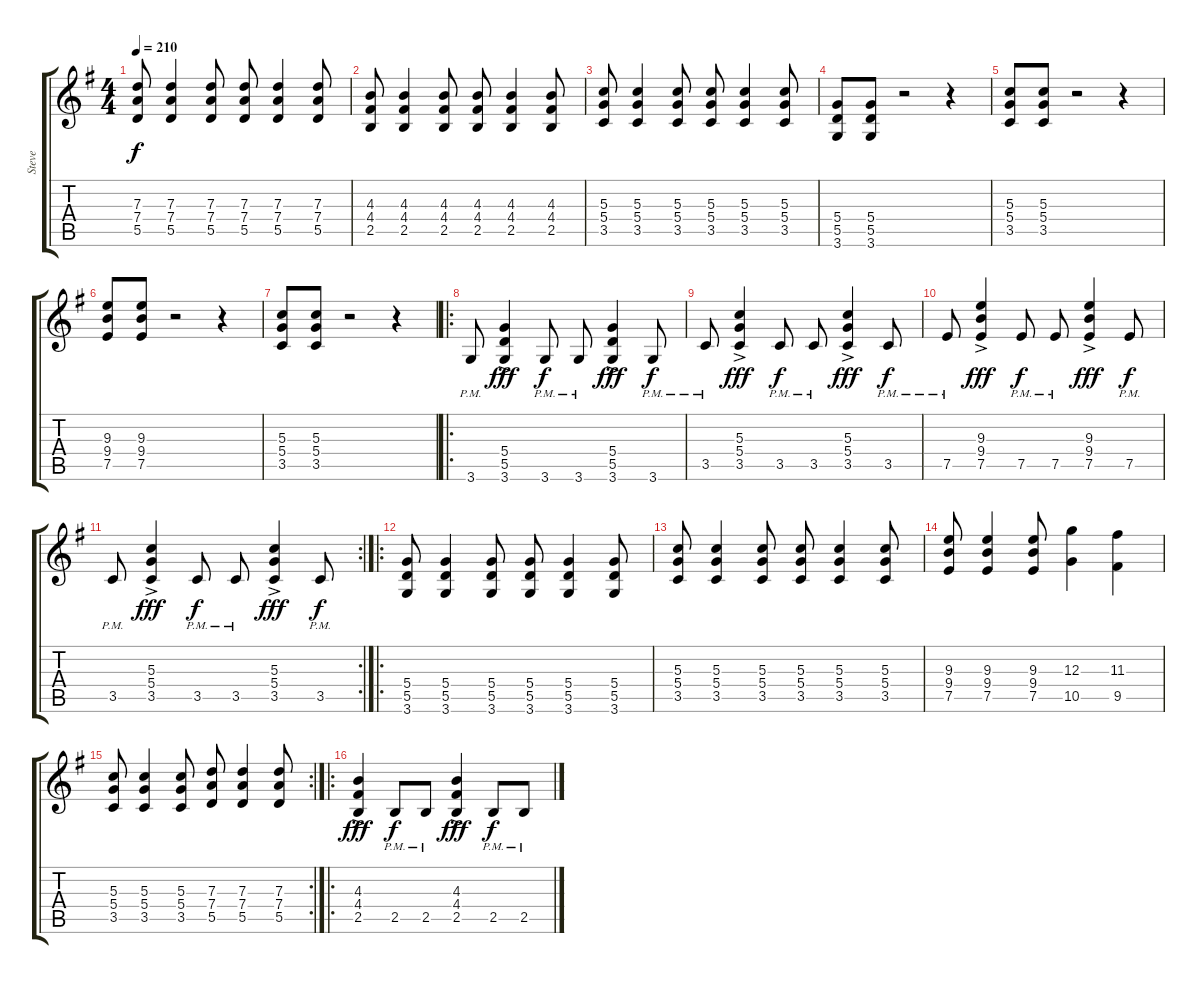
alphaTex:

\track ("Steve" "Steve") {instrument distortionguitar}
\staff {score tabs}
\tuning (E4 B3 G3 D3 A2 E2) {hide}
\ts (4 4)
\tempo 210
\clef g2
\ks g
(7.3 7.4 5.5).8{dy f} (7.3 7.4 5.5).4 (7.3 7.4 5.5).8 (7.3 7.4 5.5).8 (7.3 7.4 5.5).4 (7.3 7.4 5.5).8 |
(4.3 4.4 2.5).8 (4.3 4.4 2.5).4 (4.3 4.4 2.5).8 (4.3 4.4 2.5).8 (4.3 4.4 2.5).4 (4.3 4.4 2.5).8 |
(5.3 5.4 3.5).8 (5.3 5.4 3.5).4 (5.3 5.4 3.5).8 (5.3 5.4 3.5).8 (5.3 5.4 3.5).4 (5.3 5.4 3.5).8 |
(5.4 5.5 3.6).8 (5.4 5.5 3.6).8 r.2 r.4 |
(5.3 5.4 3.5).8 (5.3 5.4 3.5).8 r.2 r.4 |
(9.3 9.4 7.5).8 (9.3 9.4 7.5).8 r.2 r.4 |
(5.3 5.4 3.5).8 (5.3 5.4 3.5).8 r.2 r.4 |
\ro
3.6{pm}.8 (5.4 5.5 3.6{ac}).4{dy fff} 3.6{pm}.8{dy f} 3.6{pm}.8 (5.4 5.5 3.6{ac}).4{dy fff} 3.6{pm}.8{dy f} |
3.5{pm}.8 (5.3 5.4{ac} 3.5).4{dy fff} 3.5{pm}.8{dy f} 3.5{pm}.8 (5.3 5.4{ac} 3.5).4{dy fff} 3.5{pm}.8{dy f} |
7.5{pm}.8 (9.3 9.4{ac} 7.5).4{dy fff} 7.5{pm}.8{dy f} 7.5{pm}.8 (9.3 9.4{ac} 7.5).4{dy fff} 7.5{pm}.8{dy f} |
\rc 2
3.5{pm}.8 (5.3 5.4{ac} 3.5).4{dy fff} 3.5{pm}.8{dy f} 3.5{pm}.8 (5.3 5.4{ac} 3.5).4{dy fff} 3.5{pm}.8{dy f} |
\ro
(5.4 5.5 3.6).8 (5.4 5.5 3.6).4 (5.4 5.5 3.6).8 (5.4 5.5 3.6).8 (5.4 5.5 3.6).4 (5.4 5.5 3.6).8 |
(5.3 5.4 3.5).8 (5.3 5.4 3.5).4 (5.3 5.4 3.5).8 (5.3 5.4 3.5).8 (5.3 5.4 3.5).4 (5.3 5.4 3.5).8 |
(9.3 9.4 7.5).8 (9.3 9.4 7.5).4 (9.3 9.4 7.5).8 (12.3 10.5).4 (11.3 9.5).4 |
\rc 2
(5.3 5.4 3.5).8 (5.3 5.4 3.5).4 (5.3 5.4 3.5).8 (7.3 7.4 5.5).8 (7.3 7.4 5.5).4 (7.3 7.4 5.5).8 |
\ro
(4.3 4.4 2.5{ac}).4{dy fff} 2.5{pm}.8{dy f} 2.5{pm}.8 (4.3 4.4 2.5{ac}).4{dy fff} 2.5{pm}.8{dy f} 2.5{pm}.8
